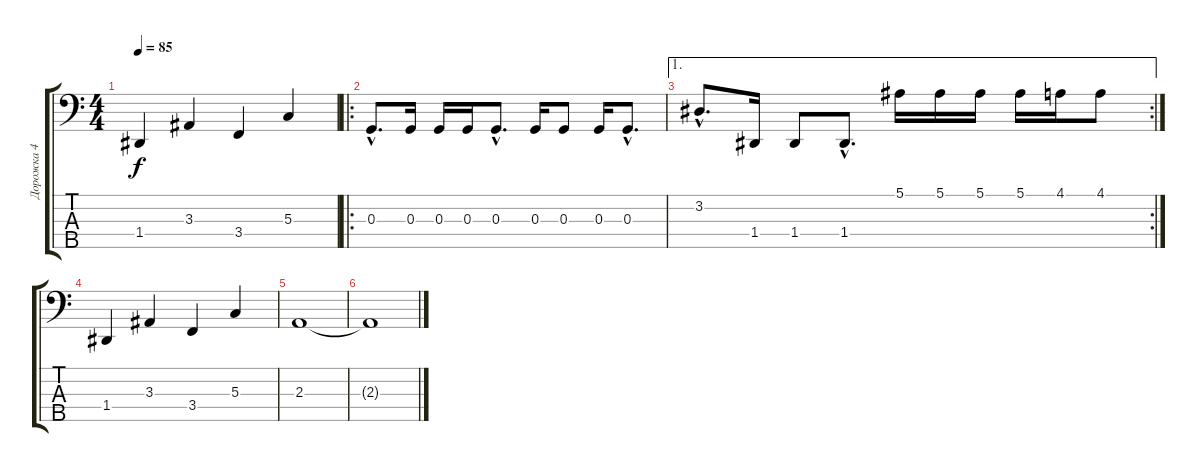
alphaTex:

\track ("Дорожка 4" "Дорожка 4") {instrument electricbassfinger}
\staff {score tabs}
\tuning (F2 C2 G1 D1 G0) {hide}
\ts (4 4)
\tempo 85
\clef f4
\ks c
1.4.4{dy f} 3.3.4 3.4.4 5.3.4 |
\ro
0.3{hac}.8{d} 0.3.16 0.3.16 0.3.16 0.3{hac}.8{d} 0.3.16 0.3.8 0.3.16 0.3{hac}.8{d} |
\ae 1
\rc 2
3.2{hac}.8{d} 1.4.16 1.4.8 1.4{hac}.8{d} 5.1.16 5.1.16 5.1.16 5.1.16 4.1.16 4.1.8 |
1.4.4 3.3.4 3.4.4 5.3.4 |
2.3.1 |
2.3{t}.1
